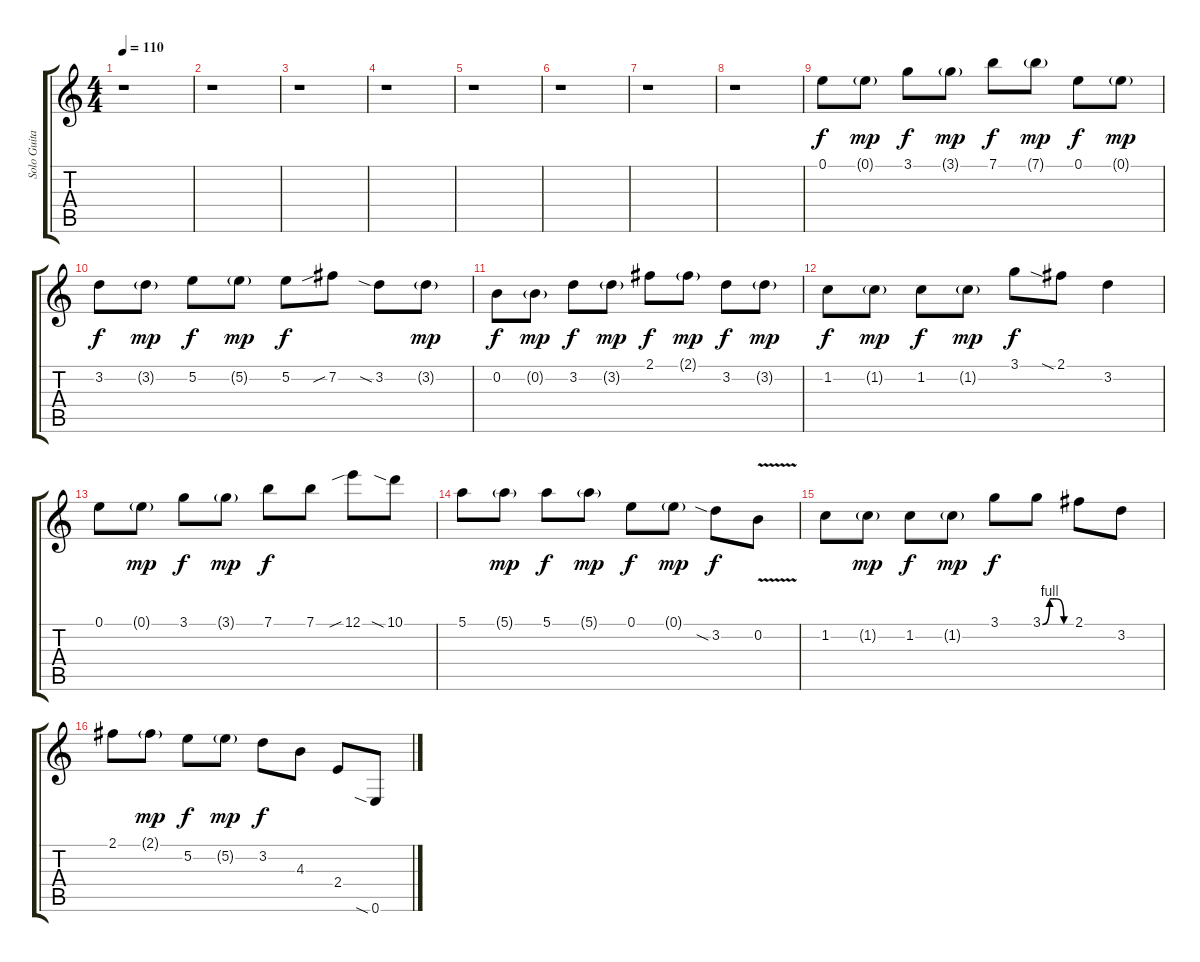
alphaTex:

\track ("Solo Guitar" "Solo Guita") {instrument distortionguitar}
\staff {score tabs}
\tuning (E4 B3 G3 D3 A2 E2) {hide}
\ts (4 4)
\tempo 110
\clef g2
\ks c
r.1{dy f} |
r.1 |
r.1 |
r.1 |
r.1 |
r.1 |
r.1 |
r.1 |
0.1.8 0.1{g}.8{dy mp} 3.1.8{dy f} 3.1{g}.8{dy mp} 7.1.8{dy f} 7.1{g}.8{dy mp} 0.1.8{dy f} 0.1{g}.8{dy mp} |
3.2.8{dy f} 3.2{g}.8{dy mp} 5.2.8{dy f} 5.2{g}.8{dy mp} 5.2.8{dy f} 7.2{sib}.8 3.2{sia}.8 3.2{g}.8{dy mp} |
0.2.8{dy f} 0.2{g}.8{dy mp} 3.2.8{dy f} 3.2{g}.8{dy mp} 2.1.8{dy f} 2.1{g}.8{dy mp} 3.2.8{dy f} 3.2{g}.8{dy mp} |
1.2.8{dy f} 1.2{g}.8{dy mp} 1.2.8{dy f} 1.2{g}.8{dy mp} 3.1.8{dy f} 2.1{sia}.8 3.2.4 |
0.1.8 0.1{g}.8{dy mp} 3.1.8{dy f} 3.1{g}.8{dy mp} 7.1.8{dy f} 7.1.8 12.1{sib}.8 10.1{sia}.8 |
5.1.8 5.1{g}.8{dy mp} 5.1.8{dy f} 5.1{g}.8{dy mp} 0.1.8{dy f} 0.1{g}.8{dy mp} 3.2{sia}.8{dy f} 0.2{v}.8 |
1.2.8 1.2{g}.8{dy mp} 1.2.8{dy f} 1.2{g}.8{dy mp} 3.1.8{dy f} 3.1{be (custom 0 0 15 4 30 4 45 0 60 0)}.8 2.1.8 3.2.8 |
2.1.8 2.1{g}.8{dy mp} 5.2.8{dy f} 5.2{g}.8{dy mp} 3.2.8{dy f} 4.3.8 2.4.8 0.6{sia}.8
